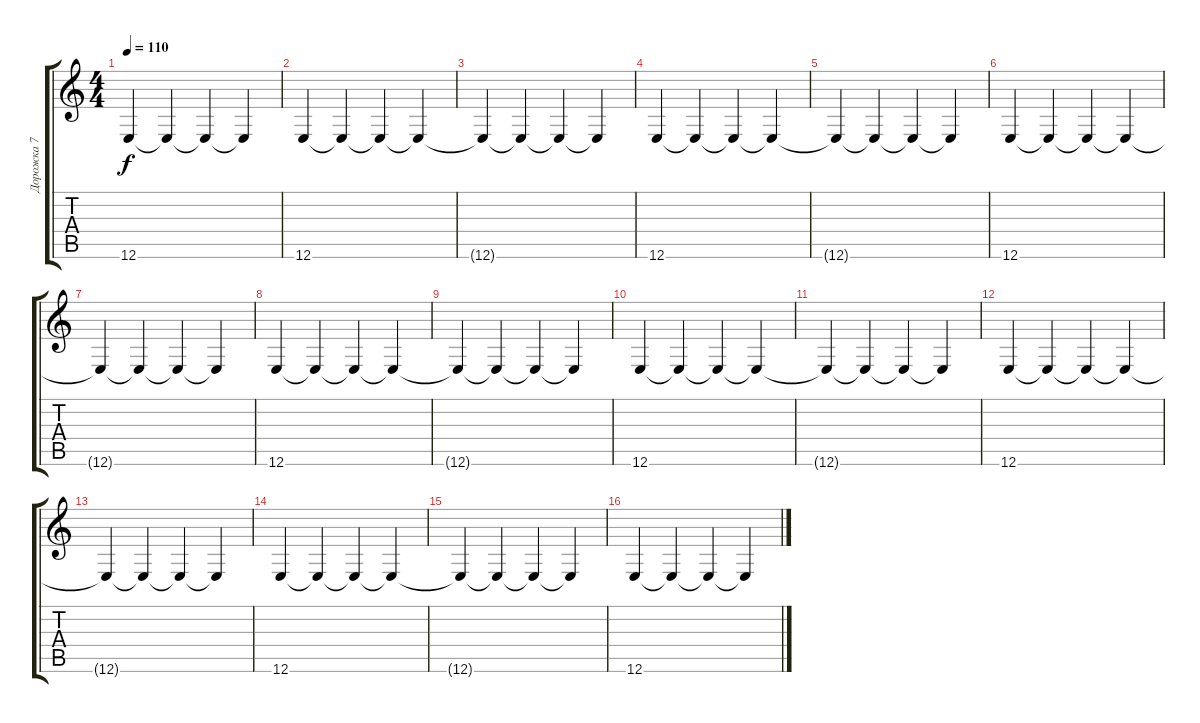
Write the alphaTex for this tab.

\track ("Дорожка 7" "Дорожка 7") {instrument seashore}
\staff {score tabs}
\tuning (E4 B3 G3 D3 A2 E2) {hide}
\ts (4 4)
\tempo 110
\clef g2
\ks c
12.6{t}.4{dy f} 12.6{t}.4 12.6{t}.4 12.6{t}.4 |
12.6.4 12.6{t}.4 12.6{t}.4 12.6{t}.4 |
12.6{t}.4 12.6{t}.4 12.6{t}.4 12.6{t}.4 |
12.6.4 12.6{t}.4 12.6{t}.4 12.6{t}.4 |
12.6{t}.4 12.6{t}.4 12.6{t}.4 12.6{t}.4 |
12.6.4 12.6{t}.4 12.6{t}.4 12.6{t}.4 |
12.6{t}.4 12.6{t}.4 12.6{t}.4 12.6{t}.4 |
12.6.4 12.6{t}.4 12.6{t}.4 12.6{t}.4 |
12.6{t}.4 12.6{t}.4 12.6{t}.4 12.6{t}.4 |
12.6.4 12.6{t}.4 12.6{t}.4 12.6{t}.4 |
12.6{t}.4 12.6{t}.4 12.6{t}.4 12.6{t}.4 |
12.6.4 12.6{t}.4 12.6{t}.4 12.6{t}.4 |
12.6{t}.4 12.6{t}.4 12.6{t}.4 12.6{t}.4 |
12.6.4 12.6{t}.4 12.6{t}.4 12.6{t}.4 |
12.6{t}.4 12.6{t}.4 12.6{t}.4 12.6{t}.4 |
12.6.4 12.6{t}.4 12.6{t}.4 12.6{t}.4
